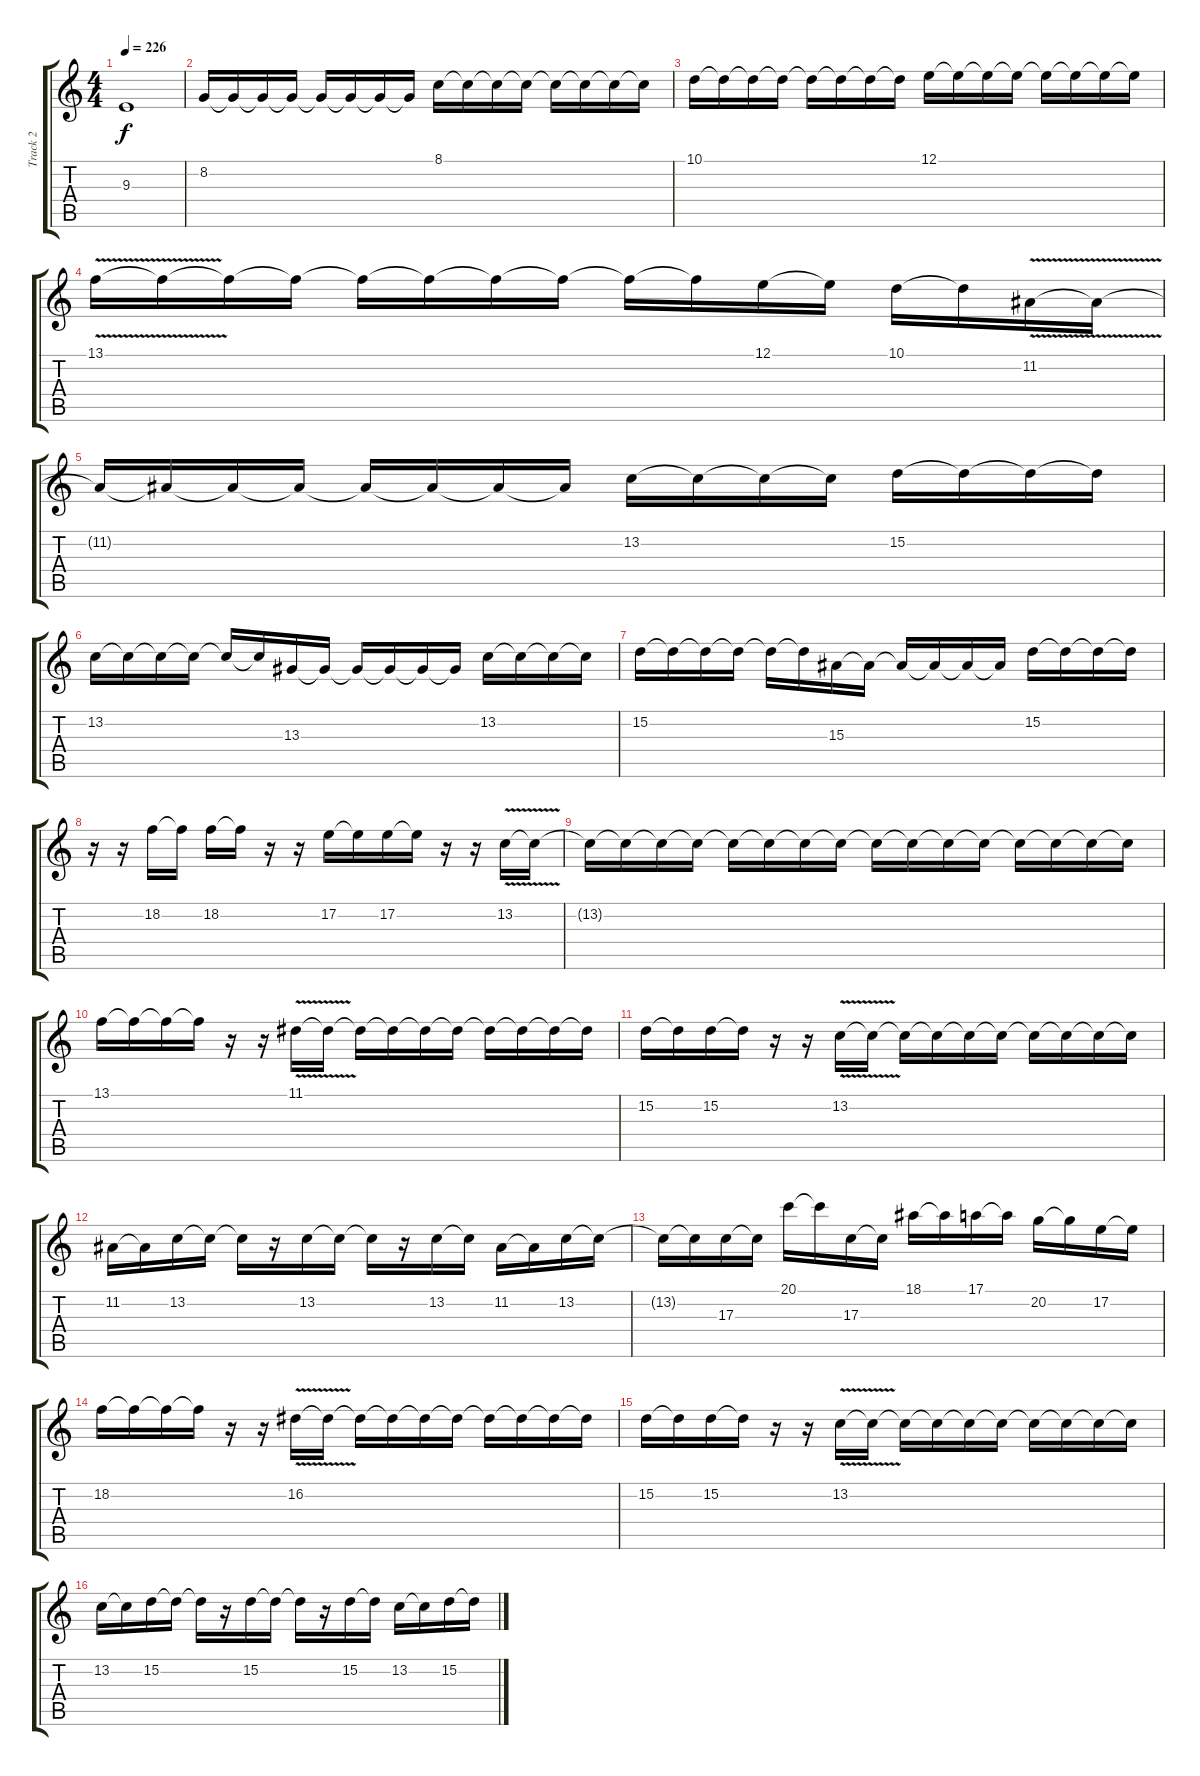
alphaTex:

\track ("Track 2" "Track 2") {instrument lead5charang}
\staff {score tabs}
\tuning (E4 B3 G3 D3 A2 E2) {hide}
\ts (4 4)
\tempo 226
\clef g2
\ks c
9.3{t}.1{dy f} |
8.2.16 8.2{t}.16 8.2{t}.16 8.2{t}.16 8.2{t}.16 8.2{t}.16 8.2{t}.16 8.2{t}.16 8.1.16 8.1{t}.16 8.1{t}.16 8.1{t}.16 8.1{t}.16 8.1{t}.16 8.1{t}.16 8.1{t}.16 |
10.1.16 10.1{t}.16 10.1{t}.16 10.1{t}.16 10.1{t}.16 10.1{t}.16 10.1{t}.16 10.1{t}.16 12.1.16 12.1{t}.16 12.1{t}.16 12.1{t}.16 12.1{t}.16 12.1{t}.16 12.1{t}.16 12.1{t}.16 |
13.1{v}.16 13.1{t}.16 13.1{t}.16 13.1{t}.16 13.1{t}.16 13.1{t}.16 13.1{t}.16 13.1{t}.16 13.1{t}.16 13.1{t}.16 12.1.16 12.1{t}.16 10.1.16 10.1{t}.16 11.2{v}.16 11.2{t}.16 |
11.2{t}.16 11.2{t}.16 11.2{t}.16 11.2{t}.16 11.2{t}.16 11.2{t}.16 11.2{t}.16 11.2{t}.16 13.2.16 13.2{t}.16 13.2{t}.16 13.2{t}.16 15.2.16 15.2{t}.16 15.2{t}.16 15.2{t}.16 |
13.2.16 13.2{t}.16 13.2{t}.16 13.2{t}.16 13.2{t}.16 13.2{t}.16 13.3.16 13.3{t}.16 13.3{t}.16 13.3{t}.16 13.3{t}.16 13.3{t}.16 13.2.16 13.2{t}.16 13.2{t}.16 13.2{t}.16 |
15.2.16 15.2{t}.16 15.2{t}.16 15.2{t}.16 15.2{t}.16 15.2{t}.16 15.3.16 15.3{t}.16 15.3{t}.16 15.3{t}.16 15.3{t}.16 15.3{t}.16 15.2.16 15.2{t}.16 15.2{t}.16 15.2{t}.16 |
r.16 r.16 18.2.16 18.2{t}.16 18.2.16 18.2{t}.16 r.16 r.16 17.2.16 17.2{t}.16 17.2.16 17.2{t}.16 r.16 r.16 13.2{v}.16 13.2{t}.16 |
13.2{t}.16 13.2{t}.16 13.2{t}.16 13.2{t}.16 13.2{t}.16 13.2{t}.16 13.2{t}.16 13.2{t}.16 13.2{t}.16 13.2{t}.16 13.2{t}.16 13.2{t}.16 13.2{t}.16 13.2{t}.16 13.2{t}.16 13.2{t}.16 |
13.1.16 13.1{t}.16 13.1{t}.16 13.1{t}.16 r.16 r.16 11.1{v}.16 11.1{t}.16 11.1{t}.16 11.1{t}.16 11.1{t}.16 11.1{t}.16 11.1{t}.16 11.1{t}.16 11.1{t}.16 11.1{t}.16 |
15.2.16 15.2{t}.16 15.2.16 15.2{t}.16 r.16 r.16 13.2{v}.16 13.2{t}.16 13.2{t}.16 13.2{t}.16 13.2{t}.16 13.2{t}.16 13.2{t}.16 13.2{t}.16 13.2{t}.16 13.2{t}.16 |
11.2.16 11.2{t}.16 13.2.16 13.2{t}.16 13.2{t}.16 r.16 13.2.16 13.2{t}.16 13.2{t}.16 r.16 13.2.16 13.2{t}.16 11.2.16 11.2{t}.16 13.2.16 13.2{t}.16 |
13.2{t}.16 13.2{t}.16 17.3.16 17.3{t}.16 20.1.16 20.1{t}.16 17.3.16 17.3{t}.16 18.1.16 18.1{t}.16 17.1.16 17.1{t}.16 20.2.16 20.2{t}.16 17.2.16 17.2{t}.16 |
18.2.16 18.2{t}.16 18.2{t}.16 18.2{t}.16 r.16 r.16 16.2{v}.16 16.2{t}.16 16.2{t}.16 16.2{t}.16 16.2{t}.16 16.2{t}.16 16.2{t}.16 16.2{t}.16 16.2{t}.16 16.2{t}.16 |
15.2.16 15.2{t}.16 15.2.16 15.2{t}.16 r.16 r.16 13.2{v}.16 13.2{t}.16 13.2{t}.16 13.2{t}.16 13.2{t}.16 13.2{t}.16 13.2{t}.16 13.2{t}.16 13.2{t}.16 13.2{t}.16 |
13.2.16 13.2{t}.16 15.2.16 15.2{t}.16 15.2{t}.16 r.16 15.2.16 15.2{t}.16 15.2{t}.16 r.16 15.2.16 15.2{t}.16 13.2.16 13.2{t}.16 15.2.16 15.2{t}.16
